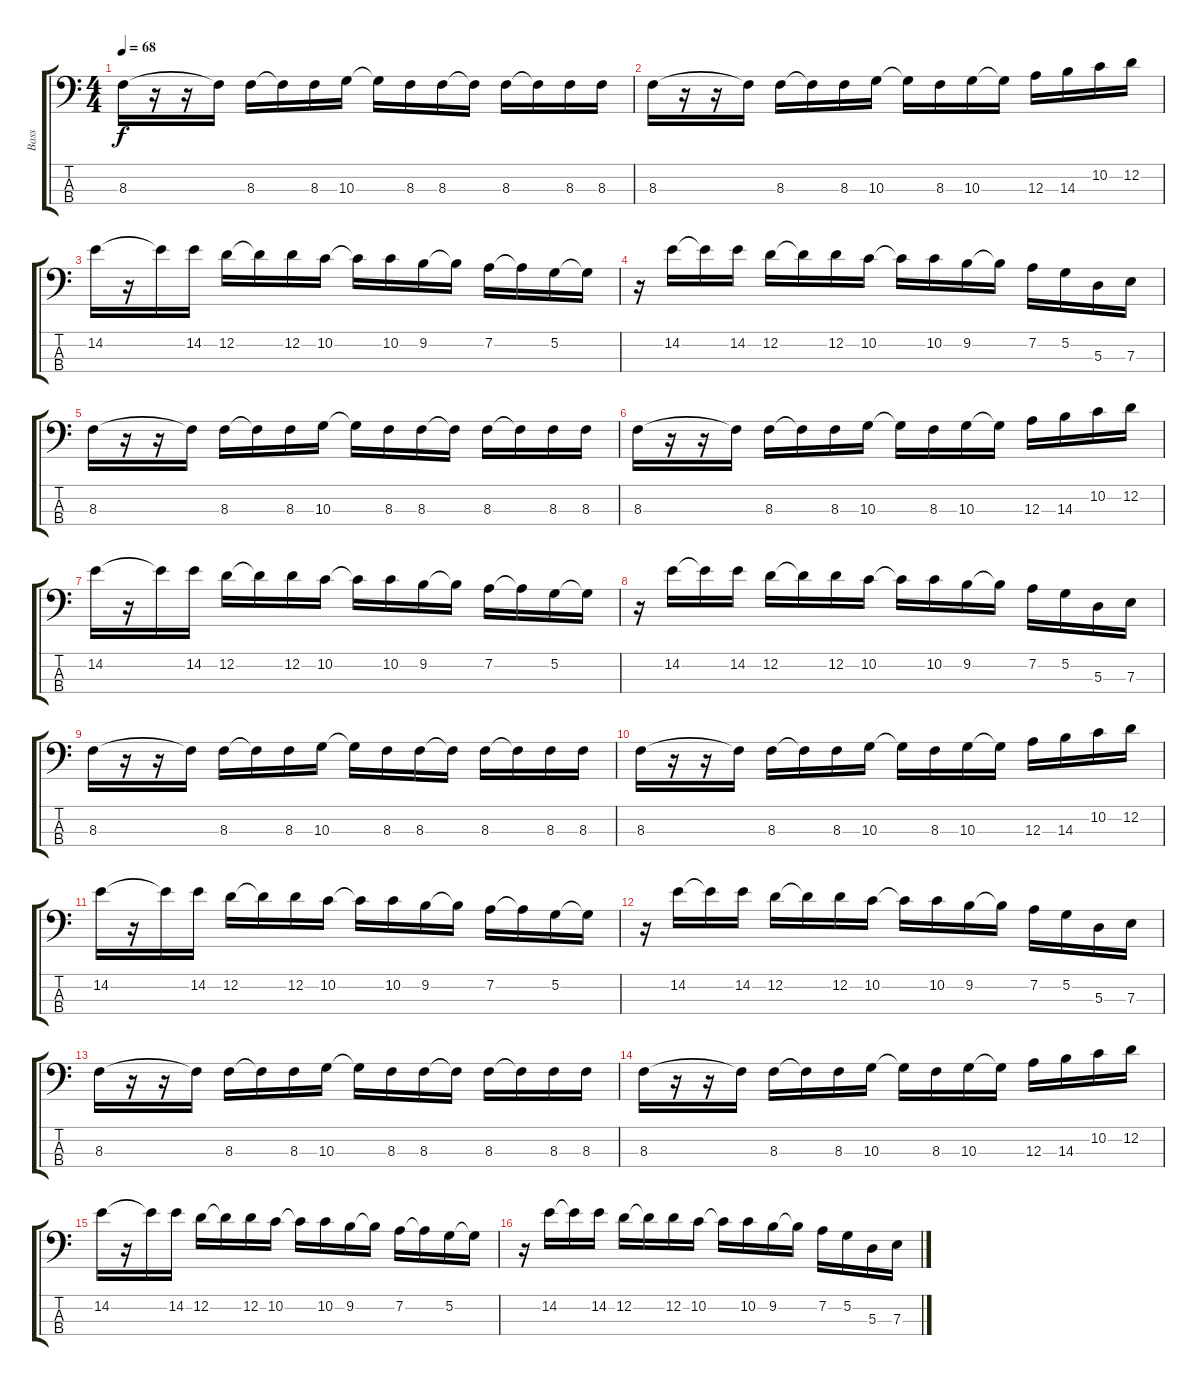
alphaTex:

\track ("Bass" "Bass") {instrument electricbassfinger}
\staff {score tabs}
\tuning (G2 D2 A1 E1) {hide}
\ts (4 4)
\tempo 68
\clef f4
\ks c
8.3.16{dy f} r.16 r.16 8.3{t}.16 8.3.16 8.3{t}.16 8.3.16 10.3.16 10.3{t}.16 8.3.16 8.3.16 8.3{t}.16 8.3.16 8.3{t}.16 8.3.16 8.3.16 |
8.3.16 r.16 r.16 8.3{t}.16 8.3.16 8.3{t}.16 8.3.16 10.3.16 10.3{t}.16 8.3.16 10.3.16 10.3{t}.16 12.3.16 14.3.16 10.2.16 12.2.16 |
14.2.16 r.16 14.2{t}.16 14.2.16 12.2.16 12.2{t}.16 12.2.16 10.2.16 10.2{t}.16 10.2.16 9.2.16 9.2{t}.16 7.2.16 7.2{t}.16 5.2.16 5.2{t}.16 |
r.16 14.2.16 14.2{t}.16 14.2.16 12.2.16 12.2{t}.16 12.2.16 10.2.16 10.2{t}.16 10.2.16 9.2.16 9.2{t}.16 7.2.16 5.2.16 5.3.16 7.3.16 |
8.3.16 r.16 r.16 8.3{t}.16 8.3.16 8.3{t}.16 8.3.16 10.3.16 10.3{t}.16 8.3.16 8.3.16 8.3{t}.16 8.3.16 8.3{t}.16 8.3.16 8.3.16 |
8.3.16 r.16 r.16 8.3{t}.16 8.3.16 8.3{t}.16 8.3.16 10.3.16 10.3{t}.16 8.3.16 10.3.16 10.3{t}.16 12.3.16 14.3.16 10.2.16 12.2.16 |
14.2.16 r.16 14.2{t}.16 14.2.16 12.2.16 12.2{t}.16 12.2.16 10.2.16 10.2{t}.16 10.2.16 9.2.16 9.2{t}.16 7.2.16 7.2{t}.16 5.2.16 5.2{t}.16 |
r.16 14.2.16 14.2{t}.16 14.2.16 12.2.16 12.2{t}.16 12.2.16 10.2.16 10.2{t}.16 10.2.16 9.2.16 9.2{t}.16 7.2.16 5.2.16 5.3.16 7.3.16 |
8.3.16 r.16 r.16 8.3{t}.16 8.3.16 8.3{t}.16 8.3.16 10.3.16 10.3{t}.16 8.3.16 8.3.16 8.3{t}.16 8.3.16 8.3{t}.16 8.3.16 8.3.16 |
8.3.16 r.16 r.16 8.3{t}.16 8.3.16 8.3{t}.16 8.3.16 10.3.16 10.3{t}.16 8.3.16 10.3.16 10.3{t}.16 12.3.16 14.3.16 10.2.16 12.2.16 |
14.2.16 r.16 14.2{t}.16 14.2.16 12.2.16 12.2{t}.16 12.2.16 10.2.16 10.2{t}.16 10.2.16 9.2.16 9.2{t}.16 7.2.16 7.2{t}.16 5.2.16 5.2{t}.16 |
r.16 14.2.16 14.2{t}.16 14.2.16 12.2.16 12.2{t}.16 12.2.16 10.2.16 10.2{t}.16 10.2.16 9.2.16 9.2{t}.16 7.2.16 5.2.16 5.3.16 7.3.16 |
8.3.16{volume 12} r.16 r.16 8.3{t}.16 8.3.16 8.3{t}.16 8.3.16 10.3.16{volume 10} 10.3{t}.16 8.3.16 8.3.16 8.3{t}.16 8.3.16 8.3{t}.16 8.3.16{volume 8} 8.3.16 |
8.3.16 r.16 r.16 8.3{t}.16 8.3.16 8.3{t}.16 8.3.16 10.3.16{volume 6} 10.3{t}.16 8.3.16 10.3.16 10.3{t}.16 12.3.16 14.3.16 10.2.16 12.2.16 |
14.2.16{volume 4} r.16 14.2{t}.16 14.2.16 12.2.16 12.2{t}.16 12.2.16 10.2.16 10.2{t}.16 10.2.16{volume 2} 9.2.16 9.2{t}.16 7.2.16 7.2{t}.16 5.2.16 5.2{t}.16 |
r.16{volume 2} 14.2.16 14.2{t}.16 14.2.16 12.2.16 12.2{t}.16 12.2.16 10.2.16 10.2{t}.16 10.2.16{volume 0} 9.2.16 9.2{t}.16 7.2.16 5.2.16 5.3.16 7.3.16
